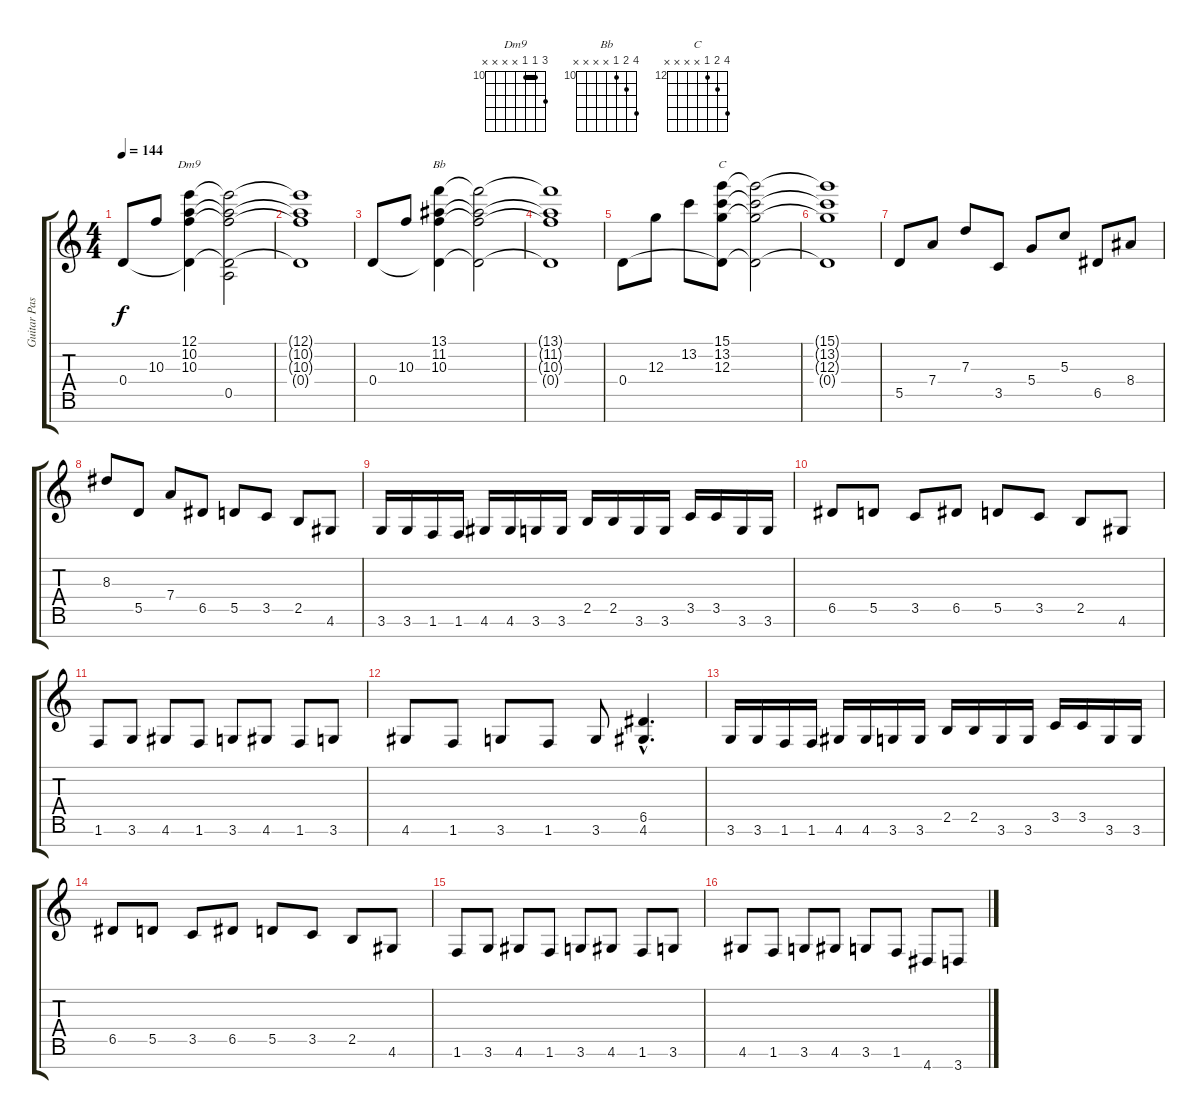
\track ("Guitar Passamani" "Guitar Pas") {instrument distortionguitar}
\staff {score tabs}
\tuning (E4 B3 G3 D3 A2 E2 B1) {hide}
\chord ("Dm9" 12 10 10 x x x x) {firstfret 10 barre 10}
\chord ("Bb" 13 11 10 x x x x) {firstfret 10}
\chord ("C" 15 13 12 x x x x) {firstfret 12}
\ts (4 4)
\tempo 144
\clef g2
\ks c
0.4.8{dy f} 10.3.8 (12.1 10.2 10.3 0.4{t}).4{ch "Dm9"} (12.1{t} 10.2{t} 10.3{t} 0.4{t} 0.5).2 |
(12.1{t} 10.2{t} 10.3{t} 0.4{t}).1 |
0.4.8 10.3.8 (13.1 11.2 10.3 0.4{t}).4{ch "Bb"} (13.1{t} 11.2{t} 10.3{t} 0.4{t}).2 |
(13.1{t} 11.2{t} 10.3{t} 0.4{t}).1 |
0.4.8 12.3.8 13.2.8 (15.1 13.2 12.3 0.4{t}).8{ch "C"} (15.1{t} 13.2{t} 12.3{t} 0.4{t}).2 |
(15.1{t} 13.2{t} 12.3{t} 0.4{t}).1 |
5.5.8{instrument distortionguitar} 7.4.8 7.3.8 3.5.8 5.4.8 5.3.8 6.5.8 8.4.8 |
8.3.8 5.5.8 7.4.8 6.5.8 5.5.8 3.5.8 2.5.8 4.6.8 |
3.6.16 3.6.16 1.6.16 1.6.16 4.6.16 4.6.16 3.6.16 3.6.16 2.5.16 2.5.16 3.6.16 3.6.16 3.5.16 3.5.16 3.6.16 3.6.16 |
6.5.8 5.5.8 3.5.8 6.5.8 5.5.8 3.5.8 2.5.8 4.6.8 |
1.6.8 3.6.8 4.6.8 1.6.8 3.6.8 4.6.8 1.6.8 3.6.8 |
4.6.8 1.6.8 3.6.8 1.6.8 3.6.8 (6.5{hac} 4.6{hac}).4{d} |
3.6.16 3.6.16 1.6.16 1.6.16 4.6.16 4.6.16 3.6.16 3.6.16 2.5.16 2.5.16 3.6.16 3.6.16 3.5.16 3.5.16 3.6.16 3.6.16 |
6.5.8 5.5.8 3.5.8 6.5.8 5.5.8 3.5.8 2.5.8 4.6.8 |
1.6.8 3.6.8 4.6.8 1.6.8 3.6.8 4.6.8 1.6.8 3.6.8 |
4.6.8 1.6.8 3.6.8 4.6.8 3.6.8 1.6.8 4.7.8 3.7.8
